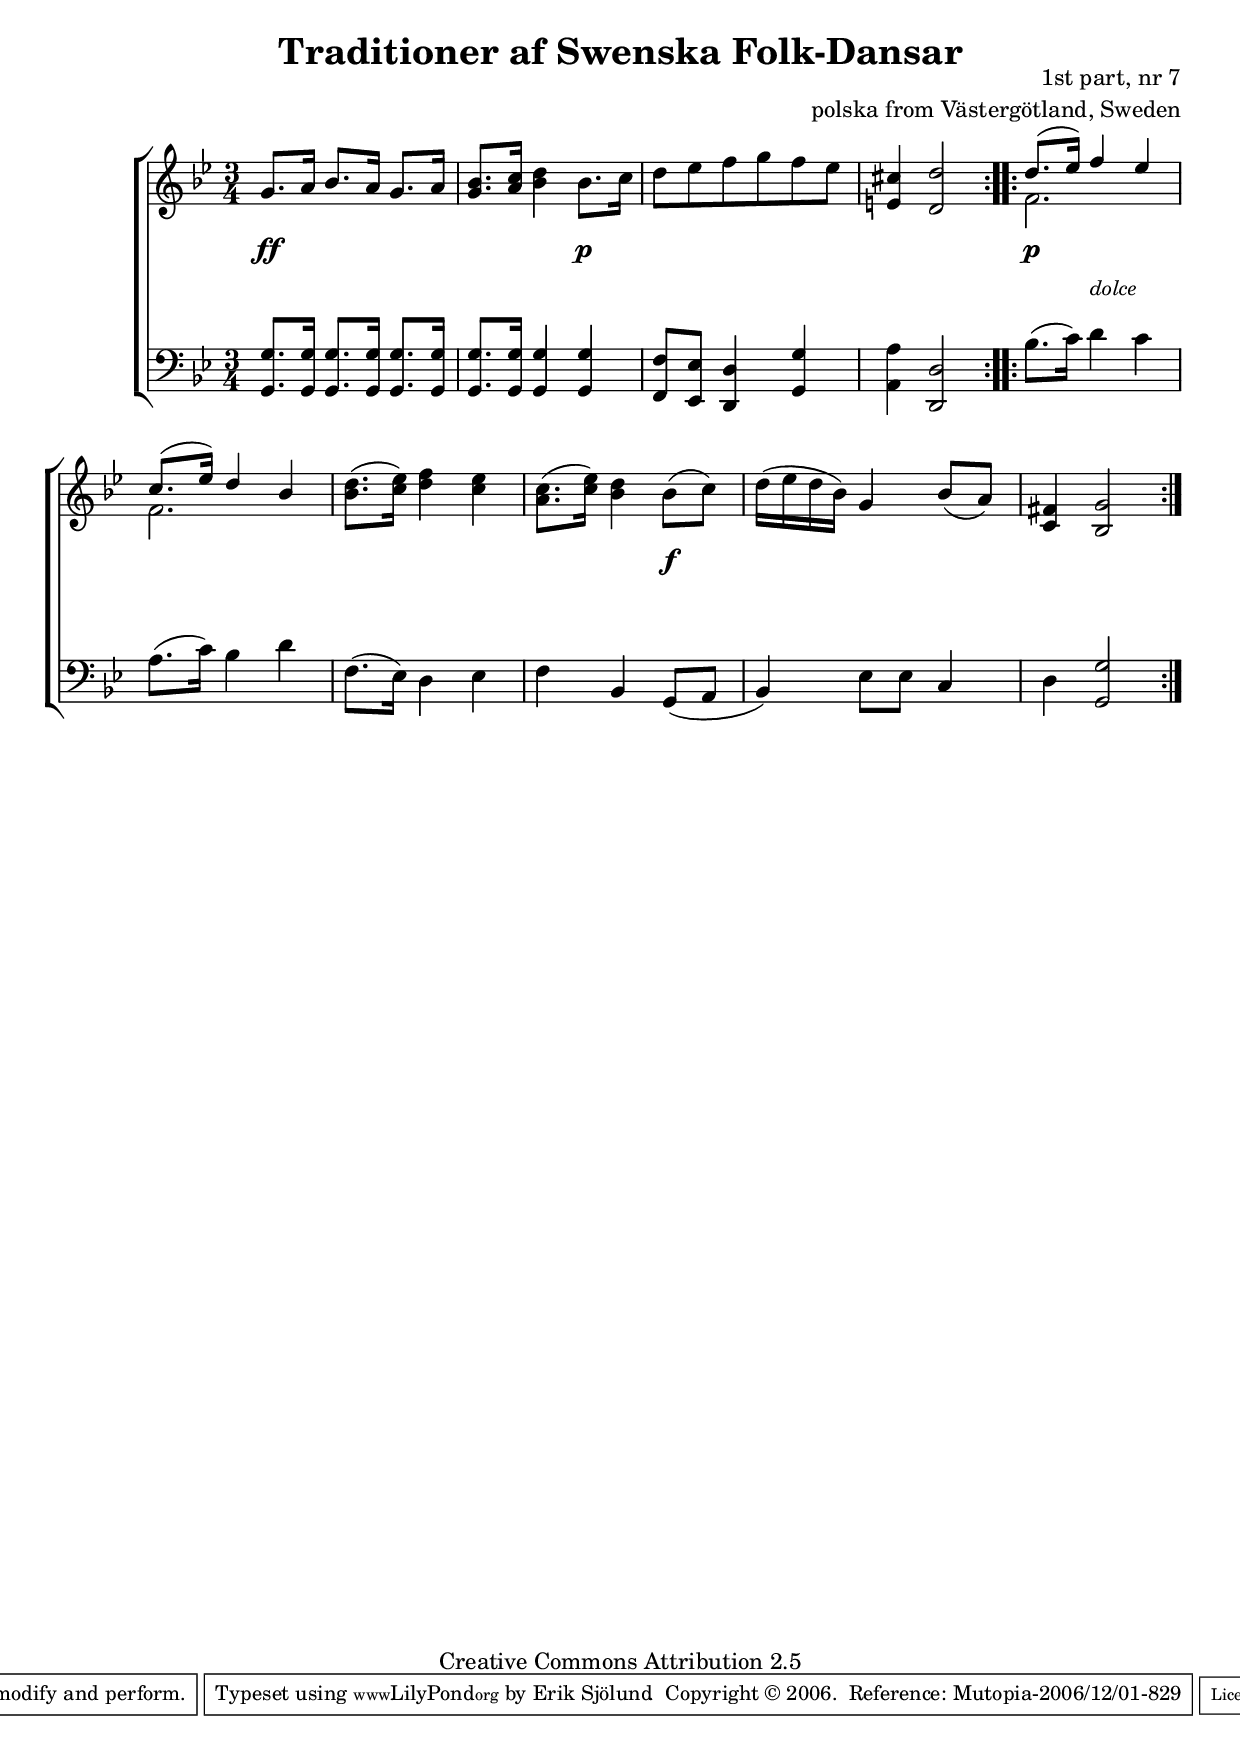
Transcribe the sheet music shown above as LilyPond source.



\header {
    title = "Traditioner af Swenska Folk-Dansar"
    opus = \markup {
         \column  {
          \right-align  "1st part, nr 7"
   \right-align "polska from Västergötland, Sweden" 
}
 } 
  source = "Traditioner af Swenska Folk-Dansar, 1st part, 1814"



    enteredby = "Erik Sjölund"
				% mutopia headers.

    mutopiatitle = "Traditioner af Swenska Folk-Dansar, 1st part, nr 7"

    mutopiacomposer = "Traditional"
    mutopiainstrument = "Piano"
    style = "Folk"
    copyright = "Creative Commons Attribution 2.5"
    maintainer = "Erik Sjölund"
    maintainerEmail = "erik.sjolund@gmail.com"




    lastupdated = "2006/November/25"
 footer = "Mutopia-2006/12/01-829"
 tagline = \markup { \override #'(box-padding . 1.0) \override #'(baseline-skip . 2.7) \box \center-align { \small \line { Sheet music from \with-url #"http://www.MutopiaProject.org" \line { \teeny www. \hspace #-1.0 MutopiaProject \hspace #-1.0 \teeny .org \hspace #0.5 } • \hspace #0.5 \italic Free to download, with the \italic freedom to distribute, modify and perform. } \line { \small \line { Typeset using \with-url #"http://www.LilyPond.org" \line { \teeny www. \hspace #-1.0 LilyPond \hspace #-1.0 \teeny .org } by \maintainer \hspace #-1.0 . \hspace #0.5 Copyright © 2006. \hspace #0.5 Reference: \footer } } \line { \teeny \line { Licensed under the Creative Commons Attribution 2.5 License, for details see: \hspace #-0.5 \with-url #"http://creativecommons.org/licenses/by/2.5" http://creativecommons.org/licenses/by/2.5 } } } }
  }




     \version "2.8.5"








global={
	\time 3/4
	\key g \minor
}
    
upper =  {
  \global
  \repeat volta 2 {
	g'8. a'16 bes'8. a'16 g'8. a'16 |
	<g' bes'>8. <a' c''>16 <bes' d''>4 bes'8. c''16 |
	d''8 ees'' f'' g'' f'' ees'' |
	<e' cis''>4 <d' d''>2 |

}

  \repeat volta 2 {
<< {	d''8.( ees''16) f''4 ees''} \\ { f'2. } >>   |
<< {	c''8.( ees''16) d''4 bes' } \\ { f'2. } >> |
	<bes' d''>8.( <c'' ees''>16) <d'' f''>4 <c'' ees''> |
	<a' c''>8.( <c'' ees''>16) <bes' d''>4 bes'8( c'') |
	d''16( ees'' d'' bes') g'4 bes'8( a') |

	<c' fis'>4 <bes g'>2 

  }
}
     
lower =  {
  \global \clef bass
  \repeat volta 2 {
	<g, g>8. <g, g>16 <g, g>8. <g, g>16 <g, g>8. <g, g>16 |
	<g, g>8. <g, g>16 <g, g>4 <g, g> |
	<f, f>8 <ees, ees> <d, d>4 <g, g> |
	<a, a> <d, d>2 |

}
  \repeat volta 2 {
	bes8.( c'16) d'4 c' |
	a8.( c'16) bes4 d' |
	f8.( ees16) d4 ees |
	f bes, g,8( a, |
	bes,4) ees8 ees c4 |
	d <g, g>2 

  }
}

dynamics = {
  \repeat volta 2 {
s4 \ff s4 s4
s4 s4 s4 \p 
s2.*2
}
  \repeat volta 2 {
s4 \p  s4  _\markup {  \italic \small "dolce" \null  } s4

 
s2.*2
s4  s4 s4 \f 
s2.*2
  }
}



\score {
  \new PianoStaff \with{systemStartDelimiter = #'SystemStartBracket } <<
    \new Staff = "upper" \upper
    \new Dynamics = "dynamics" \dynamics
    \new Staff = "lower" <<
      \clef bass
      \lower
    >>
  >>

  \layout {
    \context {
      \type "Engraver_group"
      \name Dynamics
      \alias Voice % So that \cresc works, for example.
      \consists "Output_property_engraver"
%      \override VerticalAxisGroup #'minimum-Y-extent = #'(-1 . 1)
      \consists "Piano_pedal_engraver"
      \consists "Script_engraver"
      \consists "Dynamic_engraver"
      \consists "Text_engraver"
      \override TextScript #'font-size = #2
      \override TextScript #'font-shape = #'italic

      \override DynamicText #'extra-offset = #'(0 . 2.5)
      \override Hairpin #'extra-offset = #'(0 . 2.5)


      \consists "Skip_event_swallow_translator"
      \consists "Axis_group_engraver"
    }
    \context {\Score \remove "Bar_number_engraver"}
    \context {
      \PianoStaff
      \accepts Dynamics
   \override VerticalAlignment #'forced-distance = #7
  \override SpanBar #'transparent = ##t

    }
  }
}

          


mididynamics = { \dynamics } 
midiupper = { \upper }
midilower = { \lower }

          




\score {
  \unfoldRepeats
  \new PianoStaff <<
    \new Staff = "upper" <<  \midiupper  \mididynamics >>
    \new Staff = "lower" <<  \midilower  \mididynamics >>
  >>
  \midi {
    \context {
      \type "Performer_group"
      \name Dynamics
      \consists "Piano_pedal_performer"
    }
    \context {
      \PianoStaff
      \accepts Dynamics
    }
 \tempo 4=100    
  }
}






  


